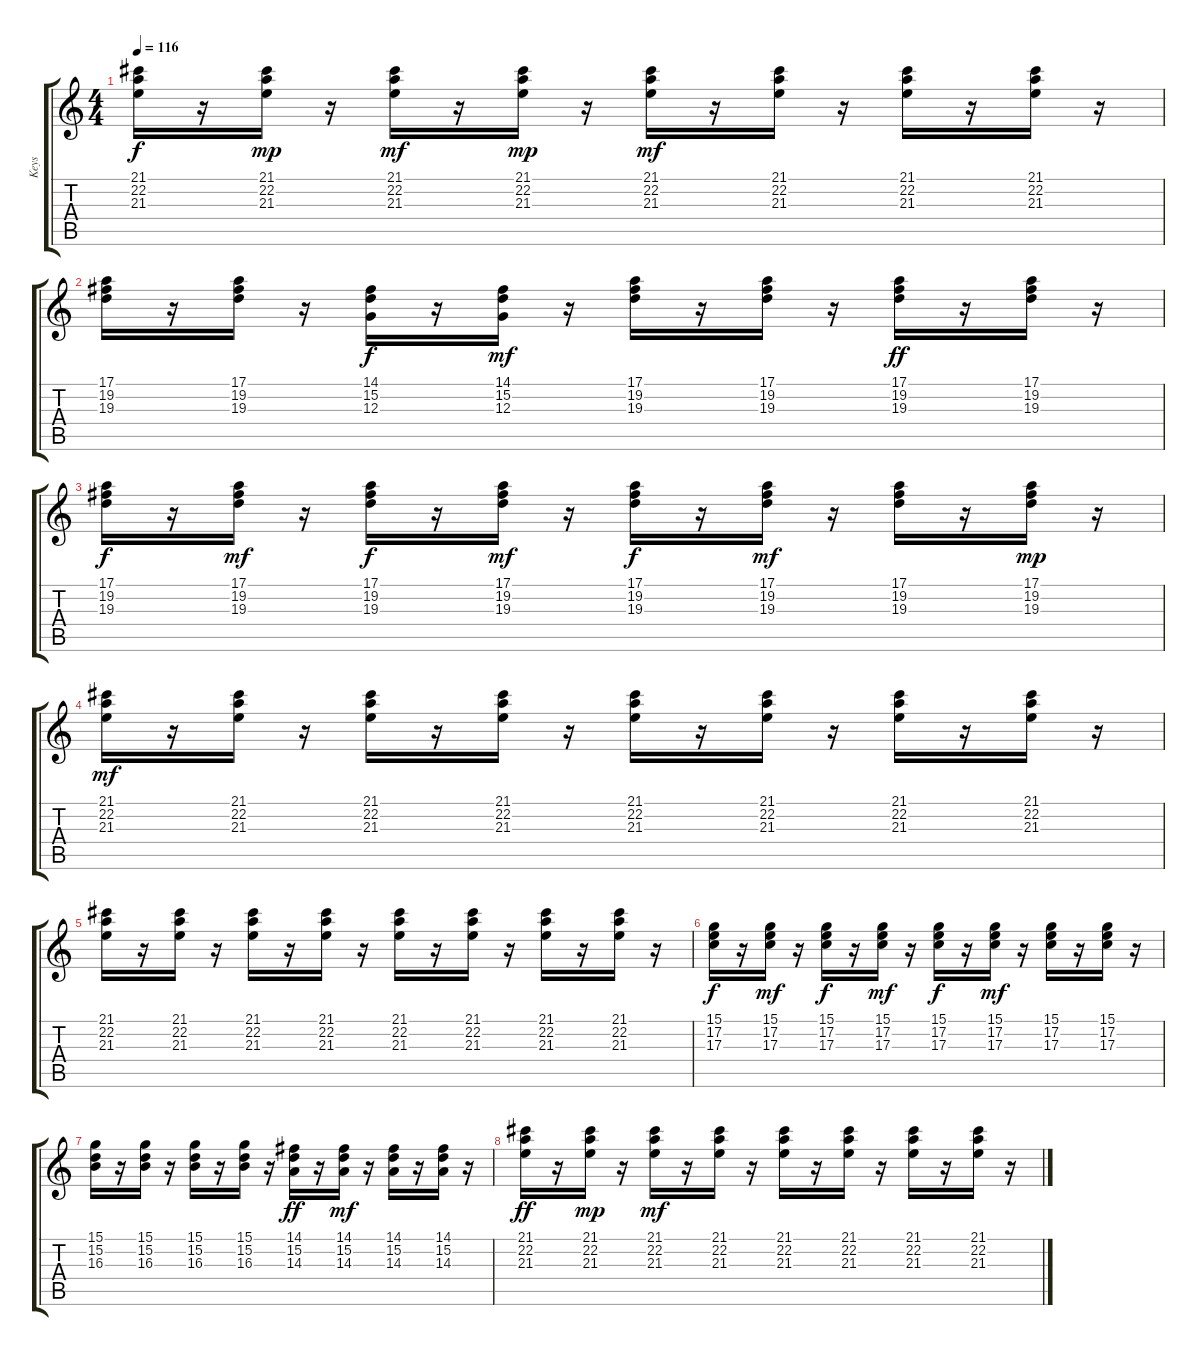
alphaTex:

\track ("Keys" "Keys") {instrument brightacousticpiano}
\staff {score tabs}
\tuning (E4 B3 G3 D3 A2 E2) {hide}
\ts (4 4)
\tempo 116
\clef g2
\ks c
(21.1 22.2 21.3).16{dy f} r.16 (21.1 22.2 21.3).16{dy mp} r.16 (21.1 22.2 21.3).16{dy mf} r.16 (21.1 22.2 21.3).16{dy mp} r.16 (21.1 22.2 21.3).16{dy mf} r.16 (21.1 22.2 21.3).16 r.16 (21.1 22.2 21.3).16 r.16 (21.1 22.2 21.3).16 r.16 |
(17.1 19.2 19.3).16 r.16 (17.1 19.2 19.3).16 r.16 (14.1 15.2 12.3).16{dy f} r.16 (14.1 15.2 12.3).16{dy mf} r.16 (17.1 19.2 19.3).16 r.16 (17.1 19.2 19.3).16 r.16 (17.1 19.2 19.3).16{dy ff} r.16 (17.1 19.2 19.3).16 r.16 |
(17.1 19.2 19.3).16{dy f} r.16 (17.1 19.2 19.3).16{dy mf} r.16 (17.1 19.2 19.3).16{dy f} r.16 (17.1 19.2 19.3).16{dy mf} r.16 (17.1 19.2 19.3).16{dy f} r.16 (17.1 19.2 19.3).16{dy mf} r.16 (17.1 19.2 19.3).16 r.16 (17.1 19.2 19.3).16{dy mp} r.16 |
(21.1 22.2 21.3).16{dy mf} r.16 (21.1 22.2 21.3).16 r.16 (21.1 22.2 21.3).16 r.16 (21.1 22.2 21.3).16 r.16 (21.1 22.2 21.3).16 r.16 (21.1 22.2 21.3).16 r.16 (21.1 22.2 21.3).16 r.16 (21.1 22.2 21.3).16 r.16 |
(21.1 22.2 21.3).16 r.16 (21.1 22.2 21.3).16 r.16 (21.1 22.2 21.3).16 r.16 (21.1 22.2 21.3).16 r.16 (21.1 22.2 21.3).16 r.16 (21.1 22.2 21.3).16 r.16 (21.1 22.2 21.3).16 r.16 (21.1 22.2 21.3).16 r.16 |
(15.1 17.2 17.3).16{dy f} r.16 (15.1 17.2 17.3).16{dy mf} r.16 (15.1 17.2 17.3).16{dy f} r.16 (15.1 17.2 17.3).16{dy mf} r.16 (15.1 17.2 17.3).16{dy f} r.16 (15.1 17.2 17.3).16{dy mf} r.16 (15.1 17.2 17.3).16 r.16 (15.1 17.2 17.3).16 r.16 |
(15.1 15.2 16.3).16 r.16 (15.1 15.2 16.3).16 r.16 (15.1 15.2 16.3).16 r.16 (15.1 15.2 16.3).16 r.16 (14.1 15.2 14.3).16{dy ff} r.16 (14.1 15.2 14.3).16{dy mf} r.16 (14.1 15.2 14.3).16 r.16 (14.1 15.2 14.3).16 r.16 |
(21.1 22.2 21.3).16{dy ff} r.16 (21.1 22.2 21.3).16{dy mp} r.16 (21.1 22.2 21.3).16{dy mf} r.16 (21.1 22.2 21.3).16 r.16 (21.1 22.2 21.3).16 r.16 (21.1 22.2 21.3).16 r.16 (21.1 22.2 21.3).16 r.16 (21.1 22.2 21.3).16 r.16
